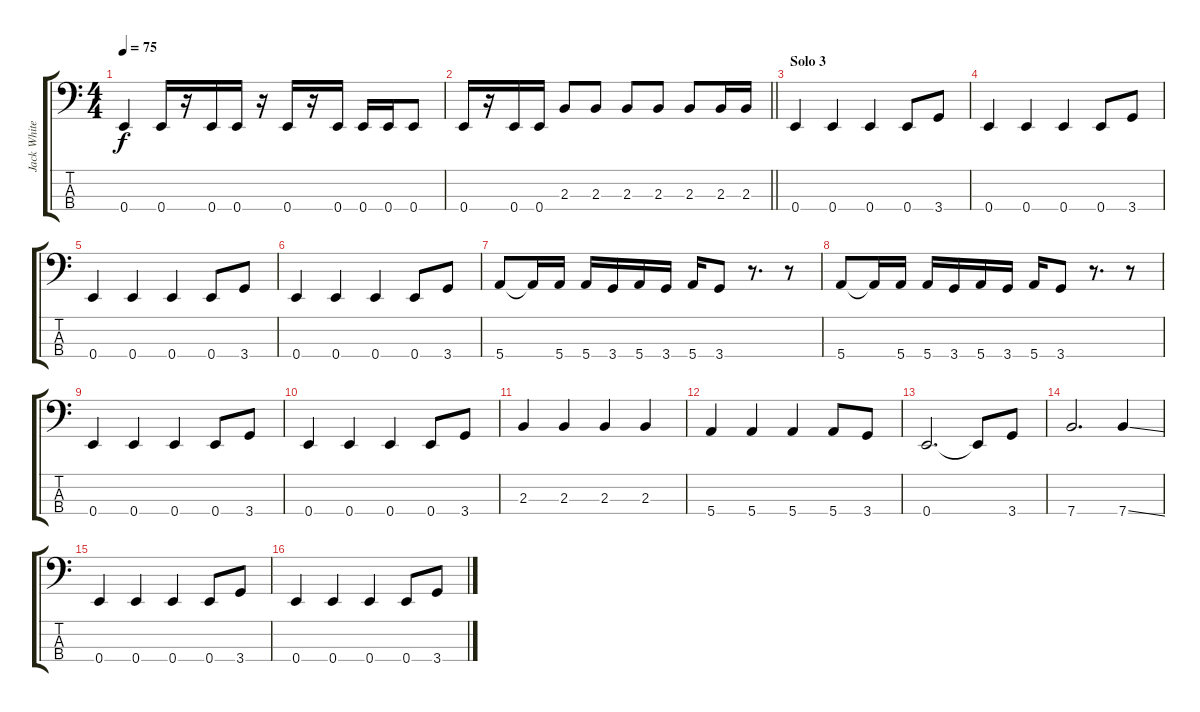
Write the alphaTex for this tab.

\track ("Jack White" "Jack White") {instrument electricbassfinger}
\staff {score tabs}
\tuning (G2 D2 A1 E1) {hide}
\ts (4 4)
\tempo 75
\clef f4
\ks c
0.4.4{dy f} 0.4.16 r.16 0.4.16 0.4.16 r.16 0.4.16 r.16 0.4.16 0.4.16 0.4.16 0.4.8 |
\barLineRight lightlight
0.4.16 r.16 0.4.16 0.4.16 2.3.8 2.3.8 2.3.8 2.3.8 2.3.8 2.3.16 2.3.16 |
\section ("" "Solo 3")
0.4.4{instrument overdrivenguitar} 0.4.4 0.4.4 0.4.8 3.4.8 |
0.4.4 0.4.4 0.4.4 0.4.8 3.4.8 |
0.4.4 0.4.4 0.4.4 0.4.8 3.4.8 |
0.4.4 0.4.4 0.4.4 0.4.8 3.4.8 |
5.4.8 5.4{t}.16 5.4.16 5.4.16 3.4.16 5.4.16 3.4.16 5.4.16 3.4.8 r.8{d} r.8 |
5.4.8 5.4{t}.16 5.4.16 5.4.16 3.4.16 5.4.16 3.4.16 5.4.16 3.4.8 r.8{d} r.8 |
0.4.4 0.4.4 0.4.4 0.4.8 3.4.8 |
0.4.4 0.4.4 0.4.4 0.4.8 3.4.8 |
2.3.4 2.3.4 2.3.4 2.3.4 |
5.4.4 5.4.4 5.4.4 5.4.8 3.4.8 |
0.4.2{d} 0.4{t}.8 3.4.8 |
7.4.2{d} 7.4{ss}.4 |
0.4.4{instrument overdrivenguitar} 0.4.4 0.4.4 0.4.8 3.4.8 |
0.4.4 0.4.4 0.4.4 0.4.8 3.4.8
